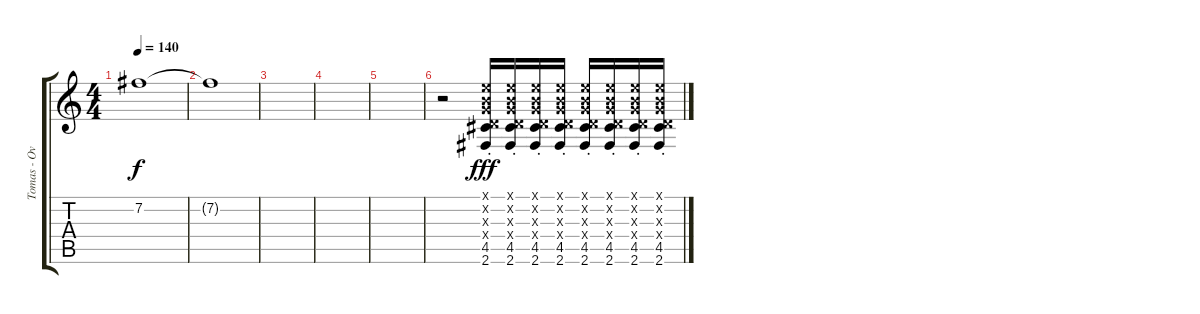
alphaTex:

\track ("Tomas - Overdub Guitar" "Tomas - Ov") {instrument distortionguitar}
\staff {score tabs}
\tuning (E4 B3 G3 D3 A2 E2) {hide}
\ts (4 4)
\tempo 140
\clef g2
\ks c
7.2{t}.1{dy f} |
7.2{t}.1 |
|
|
|
r.2 (0.1{x} 0.2{x} 0.3{x} 0.4{x} 4.5{st} 2.6{st}).16{dy fff} (0.1{x} 0.2{x} 0.3{x} 0.4{x} 4.5{st} 2.6{st}).16 (0.1{x} 0.2{x} 0.3{x} 0.4{x} 4.5{st} 2.6{st}).16 (0.1{x} 0.2{x} 0.3{x} 0.4{x} 4.5{st} 2.6{st}).16 (0.1{x} 0.2{x} 0.3{x} 0.4{x} 4.5{st} 2.6{st}).16 (0.1{x} 0.2{x} 0.3{x} 0.4{x} 4.5{st} 2.6{st}).16 (0.1{x} 0.2{x} 0.3{x} 0.4{x} 4.5{st} 2.6{st}).16 (0.1{x} 0.2{x} 0.3{x} 0.4{x} 4.5{st} 2.6{st}).16
